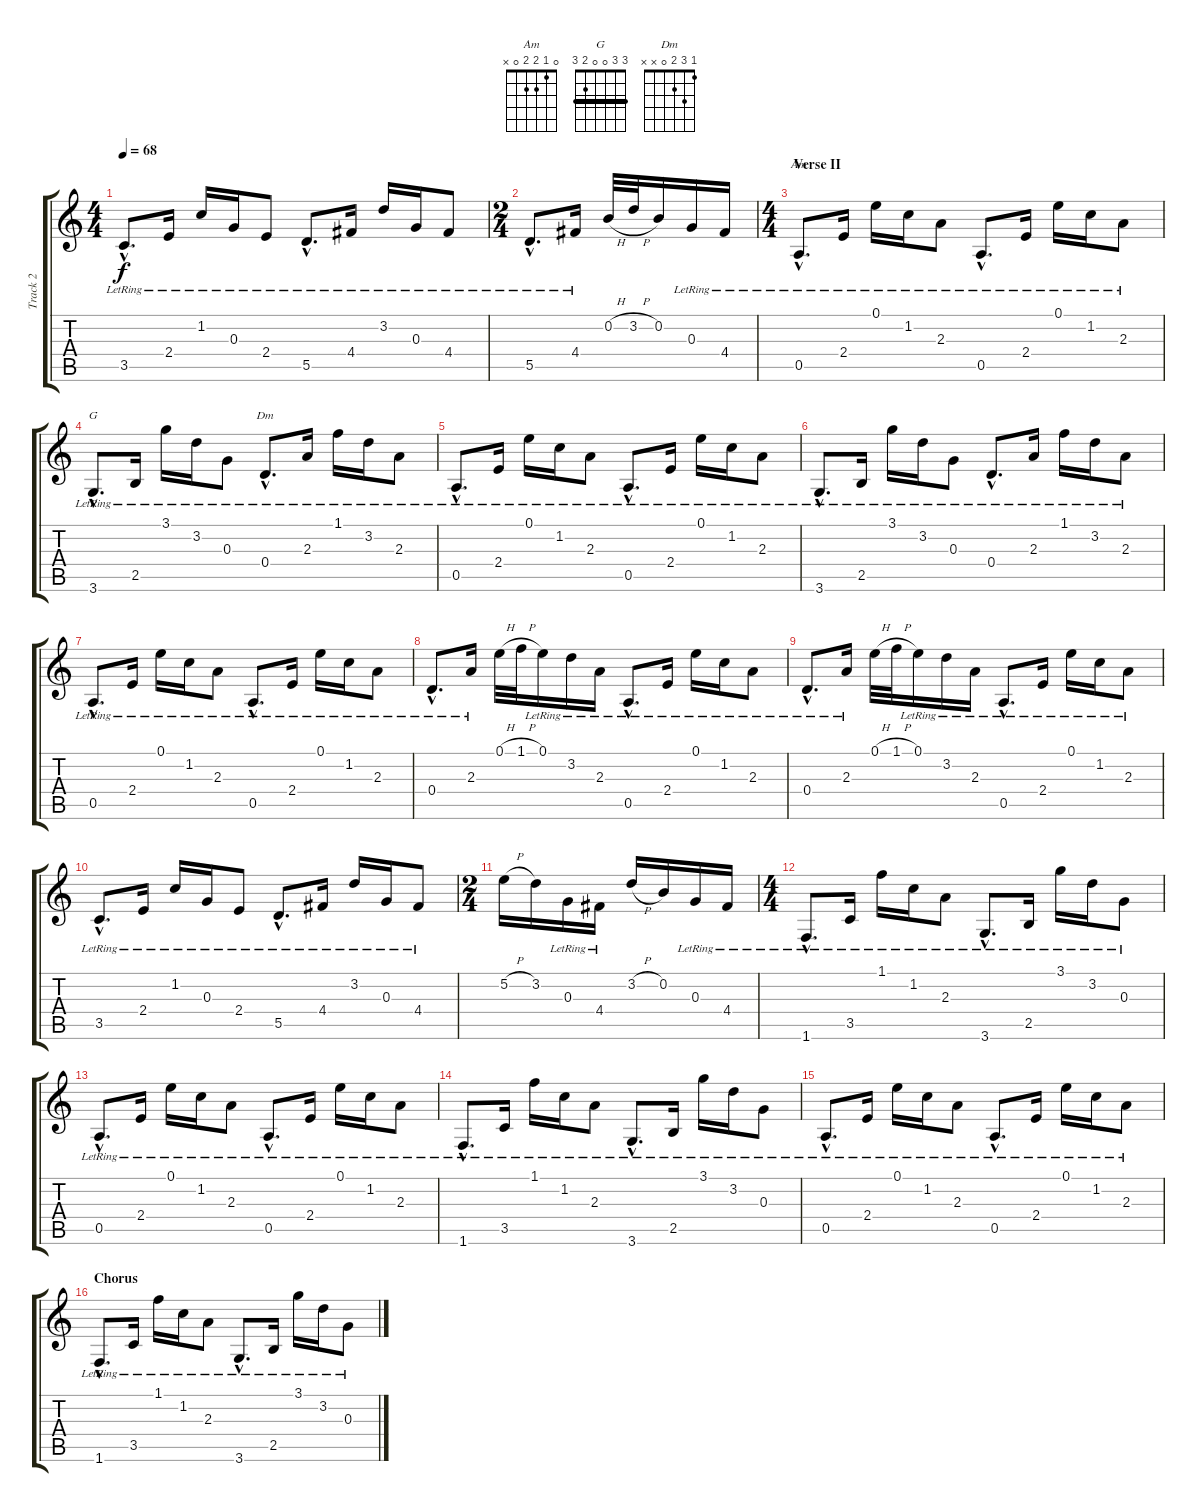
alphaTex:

\track ("Track 2" "Track 2") {instrument acousticguitarsteel}
\staff {score tabs}
\tuning (E4 B3 G3 D3 A2 E2) {hide}
\chord ("Am" 0 1 2 2 0 x)
\chord ("G" 3 3 0 0 2 3) {barre 3}
\chord ("Dm" 1 3 2 0 x x)
\ts (4 4)
\tempo 68
\clef g2
\ks c
3.5{hac lr}.8{d dy f} 2.4{lr}.16 1.2{lr}.16 0.3{lr}.16 2.4{lr}.8 5.5{hac lr}.8{d} 4.4{lr}.16 3.2{lr}.16 0.3{lr}.16 4.4{lr}.8 |
\ts (2 4)
5.5{hac lr}.8{d volume 10} 4.4{lr}.16 0.2{h}.32 3.2{h}.32 0.2.16 0.3{lr}.16 4.4{lr}.16 |
\ts (4 4)
\section ("" "Verse II")
0.5{hac lr}.8{d ch "Am" volume 12} 2.4{lr}.16 0.1{lr}.16 1.2{lr}.16 2.3{lr}.8 0.5{hac lr}.8{d} 2.4{lr}.16 0.1{lr}.16 1.2{lr}.16 2.3{lr}.8 |
3.6{hac lr}.8{d ch "G"} 2.5{lr}.16 3.1{lr}.16 3.2{lr}.16 0.3{lr}.8 0.4{hac lr}.8{d ch "Dm"} 2.3{lr}.16 1.1{lr}.16 3.2{lr}.16 2.3{lr}.8 |
0.5{hac lr}.8{d} 2.4{lr}.16 0.1{lr}.16 1.2{lr}.16 2.3{lr}.8 0.5{hac lr}.8{d} 2.4{lr}.16 0.1{lr}.16 1.2{lr}.16 2.3{lr}.8 |
3.6{hac lr}.8{d} 2.5{lr}.16 3.1{lr}.16 3.2{lr}.16 0.3{lr}.8 0.4{hac lr}.8{d} 2.3{lr}.16 1.1{lr}.16 3.2{lr}.16 2.3{lr}.8 |
0.5{hac lr}.8{d} 2.4{lr}.16 0.1{lr}.16 1.2{lr}.16 2.3{lr}.8 0.5{hac lr}.8{d} 2.4{lr}.16 0.1{lr}.16 1.2{lr}.16 2.3{lr}.8 |
0.4{hac lr}.8{d} 2.3{lr}.16 0.1{h}.32 1.1{h}.32 0.1{lr}.16 3.2{lr}.16 2.3{lr}.16 0.5{hac lr}.8{d} 2.4{lr}.16 0.1{lr}.16 1.2{lr}.16 2.3{lr}.8 |
0.4{hac lr}.8{d} 2.3{lr}.16 0.1{h}.32 1.1{h}.32 0.1{lr}.16 3.2{lr}.16 2.3{lr}.16 0.5{hac lr}.8{d} 2.4{lr}.16 0.1{lr}.16 1.2{lr}.16 2.3{lr}.8 |
3.5{hac lr}.8{d} 2.4{lr}.16 1.2{lr}.16 0.3{lr}.16 2.4{lr}.8 5.5{hac lr}.8{d} 4.4{lr}.16 3.2{lr}.16 0.3{lr}.16 4.4{lr}.8 |
\ts (2 4)
5.2{h}.16 3.2.16 0.3{lr}.16 4.4{lr}.16 3.2{h}.16 0.2.16 0.3{lr}.16 4.4{lr}.16 |
\ts (4 4)
\section ("" "")
1.6{hac lr}.8{d} 3.5{lr}.16 1.1{lr}.16 1.2{lr}.16 2.3{lr}.8 3.6{hac lr}.8{d} 2.5{lr}.16 3.1{lr}.16 3.2{lr}.16 0.3{lr}.8 |
0.5{hac lr}.8{d} 2.4{lr}.16 0.1{lr}.16 1.2{lr}.16 2.3{lr}.8 0.5{hac lr}.8{d} 2.4{lr}.16 0.1{lr}.16 1.2{lr}.16 2.3{lr}.8 |
1.6{hac lr}.8{d} 3.5{lr}.16 1.1{lr}.16 1.2{lr}.16 2.3{lr}.8 3.6{hac lr}.8{d} 2.5{lr}.16 3.1{lr}.16 3.2{lr}.16 0.3{lr}.8 |
0.5{hac lr}.8{d} 2.4{lr}.16 0.1{lr}.16 1.2{lr}.16 2.3{lr}.8 0.5{hac lr}.8{d} 2.4{lr}.16 0.1{lr}.16 1.2{lr}.16 2.3{lr}.8 |
\section ("" "Chorus")
1.6{hac lr}.8{d} 3.5{lr}.16 1.1{lr}.16 1.2{lr}.16 2.3{lr}.8 3.6{hac lr}.8{d} 2.5{lr}.16 3.1{lr}.16 3.2{lr}.16 0.3{lr}.8
